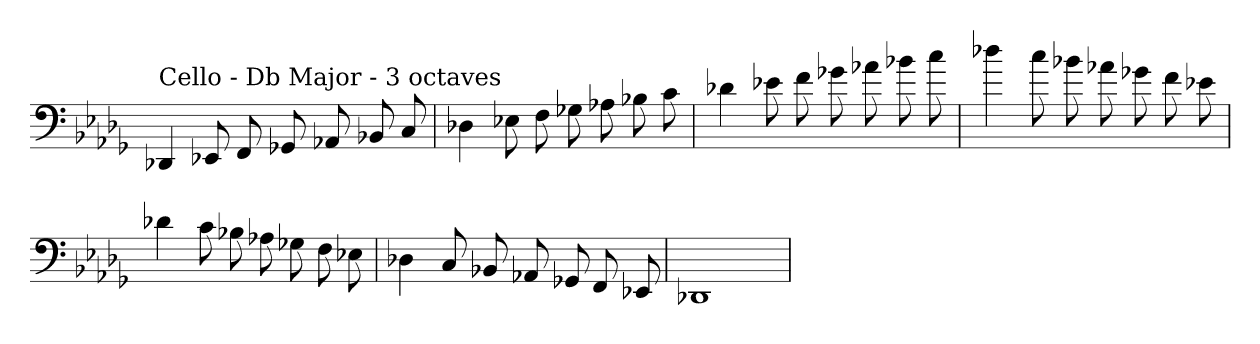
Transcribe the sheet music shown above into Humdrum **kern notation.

**kern
*part1
*staff1
*clefF4
*k[b-e-a-d-g-]
*D-:
=
!LO:TX:a:t=Cello - Db Major - 3 octaves
4DD-X
8EE-X
8FF
8GG-X
8AA-X
8BB-X
8C
=
4D-X
8E-X
8F
8G-X
8A-X
8B-X
8c
=
4d-X
8e-X
8f
8g-X
8a-X
8b-X
8cc
=
4dd-X
8cc
8b-X
8a-X
8g-X
8f
8e-X
=
4d-X
8c
8B-X
8A-X
8G-X
8F
8E-X
=
4D-X
8C
8BB-X
8AA-X
8GG-X
8FF
8EE-X
=
1DD-X
=
*-
